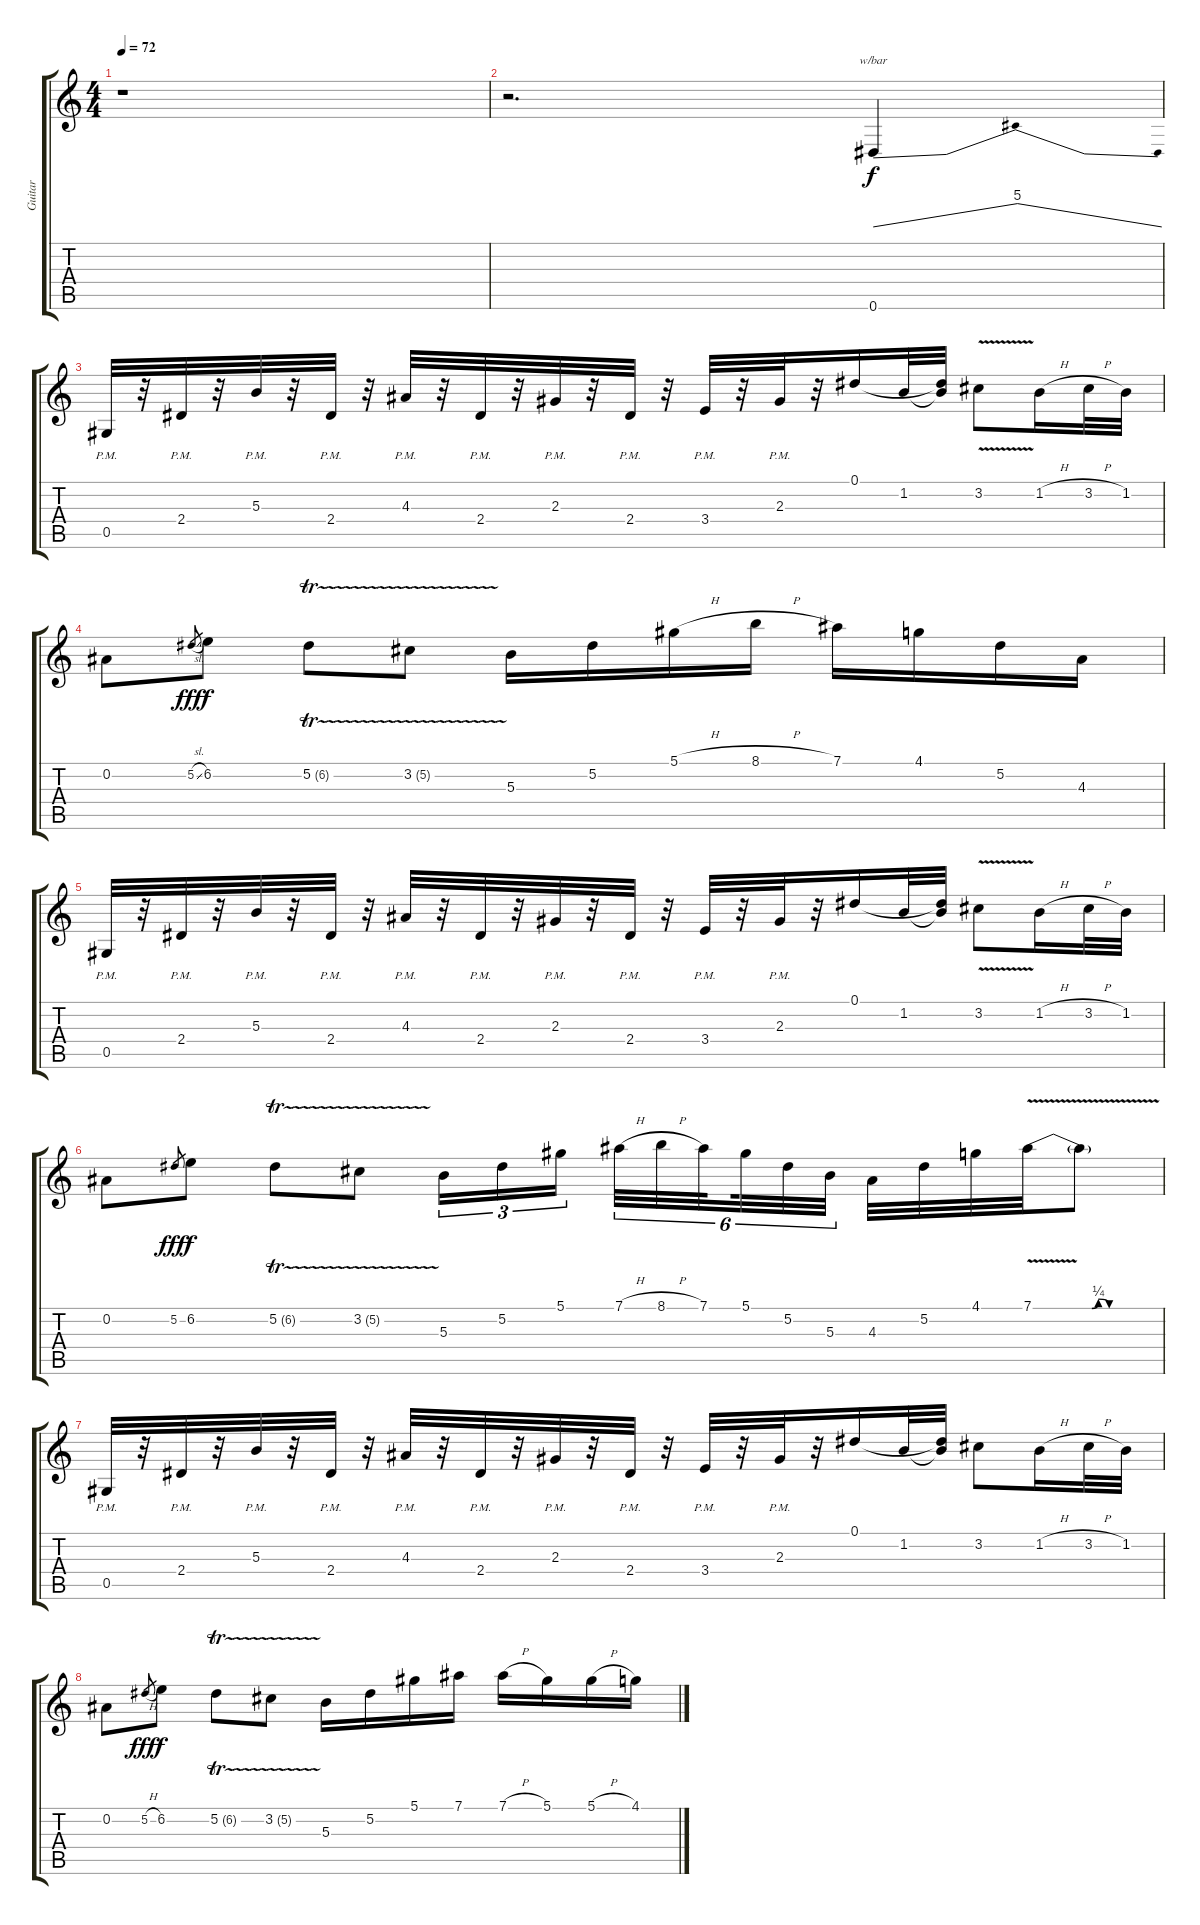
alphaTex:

\track ("Guitar" "Guitar") {instrument distortionguitar}
\staff {score tabs}
\tuning (Eb4 Bb3 Gb3 Db3 Ab2 Eb2) {hide}
\ts (4 4)
\tempo 72
\clef g2
\ks c
r.1{dy f instrument distortionguitar} |
r.2{d} 0.6.4{tbe (dip default 0 0 30 20 60 0)} |
0.5{pm}.32 r.32 2.4{pm}.32 r.32 5.3{pm}.32 r.32 2.4{pm}.32 r.32 4.3{pm}.32 r.32 2.4{pm}.32 r.32 2.3{pm}.32 r.32 2.4{pm}.32 r.32 3.4{pm}.32 r.32 2.3{pm}.32 r.32 0.1.16 1.2.32 (0.1{t} 1.2{t}).32 3.2{v}.8 1.2{h}.16 3.2{h}.32 1.2.32 |
0.2.8 5.2{sl}.8{gr dy fff} 6.2.8{dy f} 5.2{tr (6 64)}.8 3.2{tr (5 64)}.8 5.3.16 5.2.16 5.1{h}.16 8.1{h}.16 7.1.16 4.1.16 5.2.16 4.3.16 |
0.5{pm}.32 r.32 2.4{pm}.32 r.32 5.3{pm}.32 r.32 2.4{pm}.32 r.32 4.3{pm}.32 r.32 2.4{pm}.32 r.32 2.3{pm}.32 r.32 2.4{pm}.32 r.32 3.4{pm}.32 r.32 2.3{pm}.32 r.32 0.1.16 1.2.32 (0.1{t} 1.2{t}).32 3.2{v}.8 1.2{h}.16 3.2{h}.32 1.2.32 |
0.2.8 5.2.8{gr dy fff} 6.2.8{dy f} 5.2{tr (6 64)}.8 3.2{tr (5 64)}.8 5.3.16{tu (3 2)} 5.2.16{tu (3 2)} 5.1.16{tu (3 2) beam splitsecondary} 7.1{h}.32{tu (6 4)} 8.1{h}.32{tu (6 4)} 7.1.32{tu (6 4) beam splitsecondary} 5.1.32{tu (6 4)} 5.2.32{tu (6 4)} 5.3.32{tu (6 4)} 4.3.32 5.2.32 4.1.32 7.1{be (custom 0 0 27 0 30 1 35 0 60 0) v}.32 7.1{t}.8 |
0.5{pm}.32 r.32 2.4{pm}.32 r.32 5.3{pm}.32 r.32 2.4{pm}.32 r.32 4.3{pm}.32 r.32 2.4{pm}.32 r.32 2.3{pm}.32 r.32 2.4{pm}.32 r.32 3.4{pm}.32 r.32 2.3{pm}.32 r.32 0.1.16 1.2.32 (0.1{t} 1.2{t}).32 3.2.8 1.2{h}.16 3.2{h}.32 1.2.32 |
0.2.8 5.2{h}.8{gr dy fff} 6.2.8{dy f} 5.2{tr (6 64)}.8 3.2{tr (5 64)}.8 5.3.16 5.2.16 5.1.16 7.1.16 7.1{h}.16 5.1.16 5.1{h}.16 4.1.16
